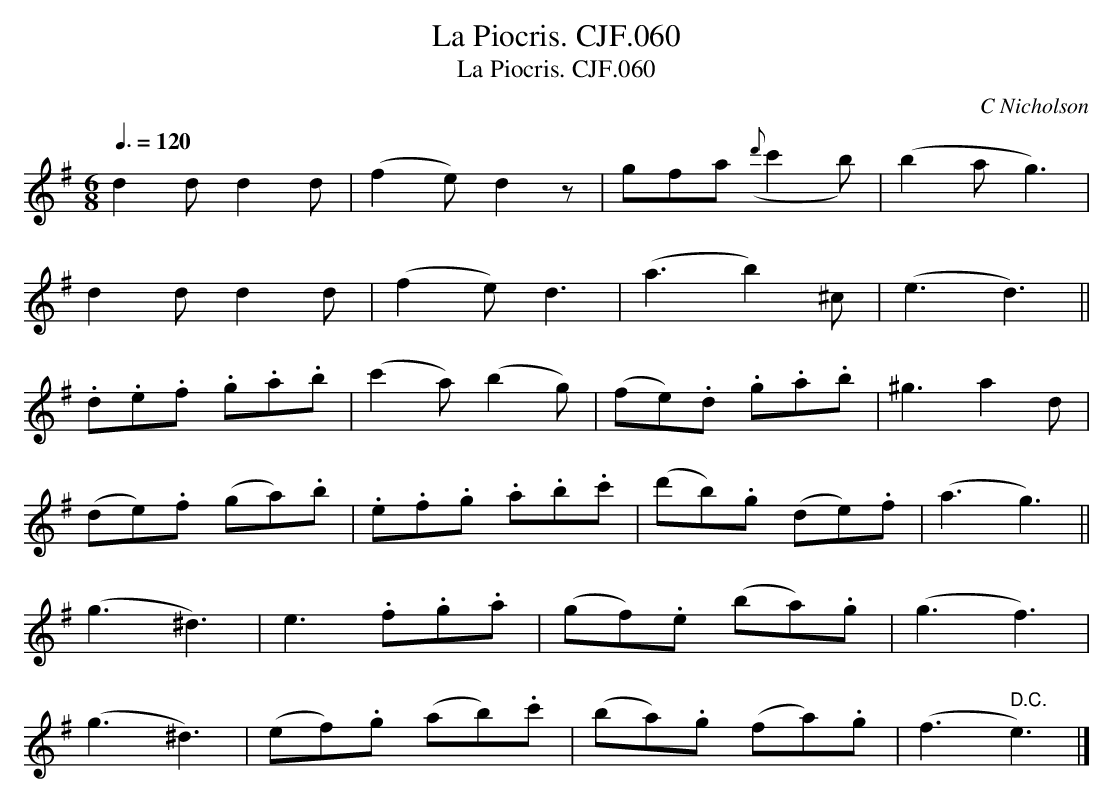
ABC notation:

X:1
T:Piocris. CJF.060, La
T:La Piocris. CJF.060
C:C Nicholson
M:6/8
L:1/8
Q:3/8=120
K:G
d2dd2d|(f2e)d2z|gfa({d'}c'2b)|(b2ag3)|
d2dd2d|(f2e)d3|(a3b2)^c|(e3d3)||
.d.e.f .g.a.b|(c'2a)(b2g)|(fe).d .g.a.b|^g3a2d|
(de).f (ga).b|.e.f.g .a.b.c'|(d'b).g (de).f|(a3g3)h||
(g3^d3)|e3.f.g.a|(gf).e (ba).g|(g3f3)|
(g3^d3)|(ef).g (ab).c'|(ba).g (fa).g|(f3" D.C."e3)|]
